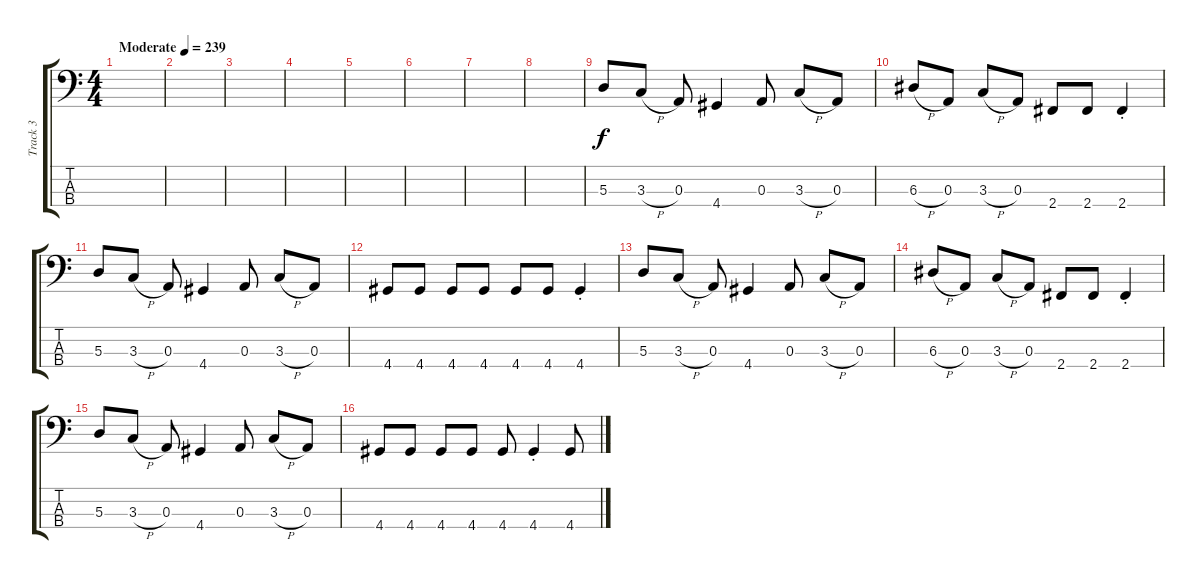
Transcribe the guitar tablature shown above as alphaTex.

\track ("Track 3" "Track 3") {instrument electricbassfinger}
\staff {score tabs}
\tuning (G2 D2 A1 E1) {hide}
\ts (4 4)
\tempo (239 "Moderate")
\clef f4
\ks c
|
|
|
|
|
|
|
|
5.3.8 3.3{h}.8 0.3.8 4.4.4 0.3.8 3.3{h}.8 0.3.8 |
6.3{h}.8 0.3.8 3.3{h}.8 0.3.8 2.4.8 2.4.8 2.4{st}.4 |
5.3.8 3.3{h}.8 0.3.8 4.4.4 0.3.8 3.3{h}.8 0.3.8 |
4.4.8 4.4.8 4.4.8 4.4.8 4.4.8 4.4.8 4.4{st}.4 |
5.3.8 3.3{h}.8 0.3.8 4.4.4 0.3.8 3.3{h}.8 0.3.8 |
6.3{h}.8 0.3.8 3.3{h}.8 0.3.8 2.4.8 2.4.8 2.4{st}.4 |
5.3.8 3.3{h}.8 0.3.8 4.4.4 0.3.8 3.3{h}.8 0.3.8 |
4.4.8 4.4.8 4.4.8 4.4.8 4.4.8 4.4{st}.4 4.4.8
